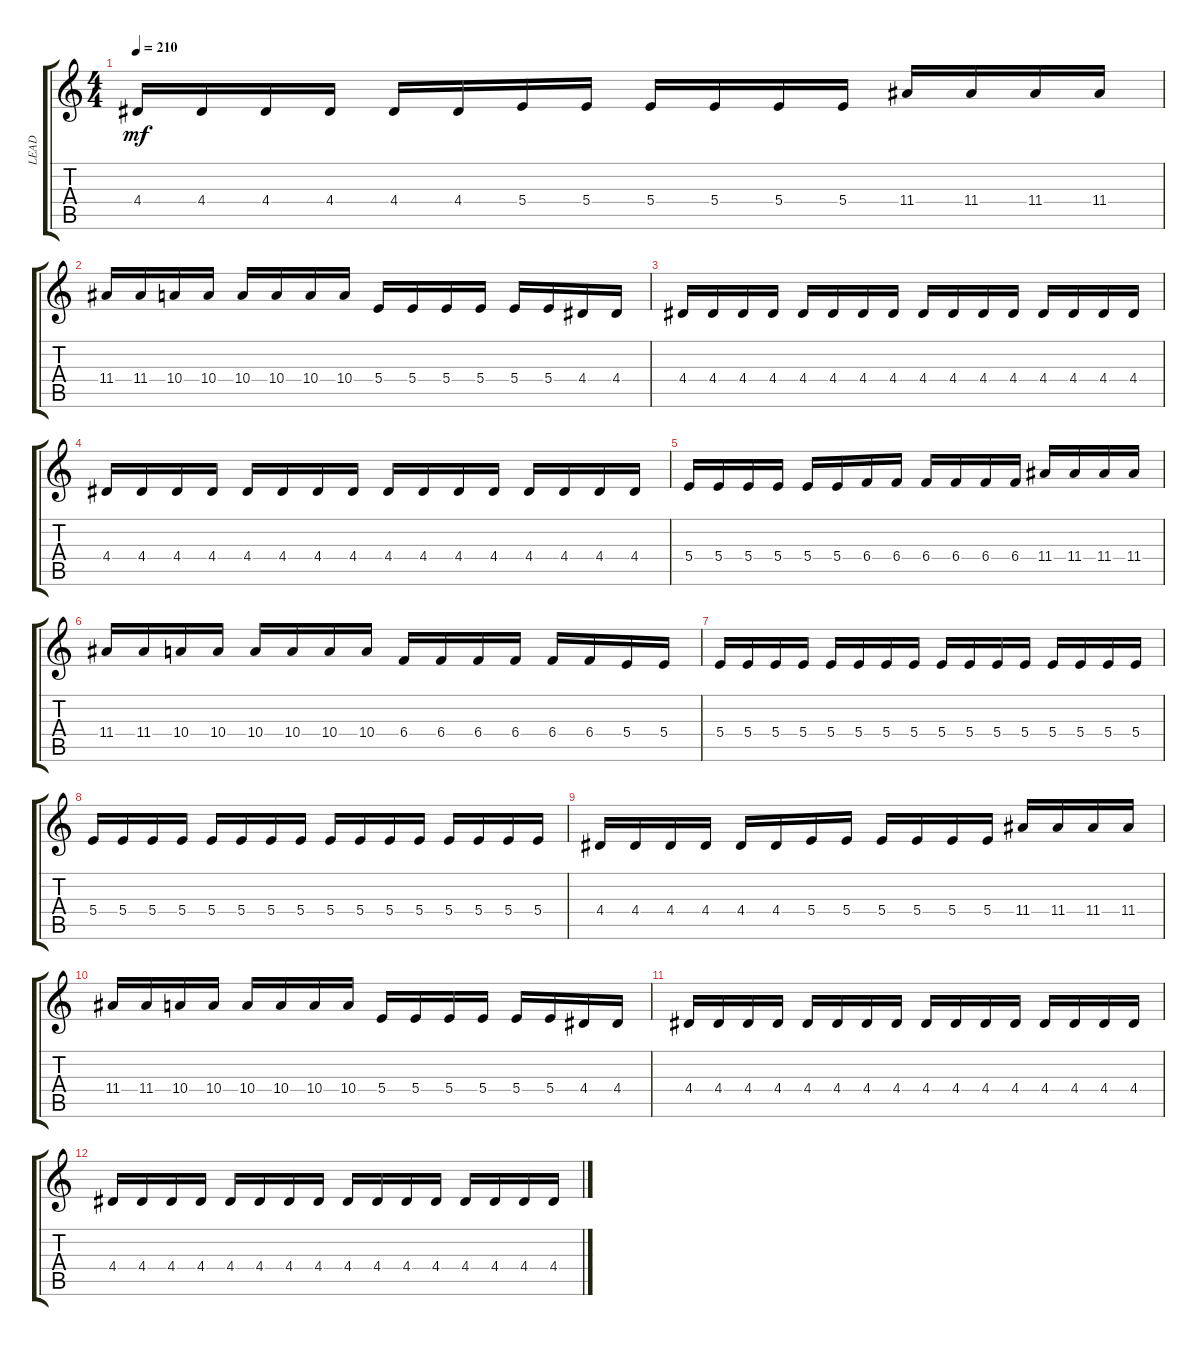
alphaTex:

\track ("LEAD" "LEAD") {instrument acousticguitarsteel}
\staff {score tabs}
\tuning (Bb3 A3 E3 B2 Gb2 B1) {hide}
\ts (4 4)
\tempo 210
\clef g2
\ks c
4.4.16{dy mf} 4.4.16 4.4.16 4.4.16 4.4.16 4.4.16 5.4.16 5.4.16 5.4.16 5.4.16 5.4.16 5.4.16 11.4.16 11.4.16 11.4.16 11.4.16 |
11.4.16 11.4.16 10.4.16 10.4.16 10.4.16 10.4.16 10.4.16 10.4.16 5.4.16 5.4.16 5.4.16 5.4.16 5.4.16 5.4.16 4.4.16 4.4.16 |
4.4.16 4.4.16 4.4.16 4.4.16 4.4.16 4.4.16 4.4.16 4.4.16 4.4.16 4.4.16 4.4.16 4.4.16 4.4.16 4.4.16 4.4.16 4.4.16 |
4.4.16 4.4.16 4.4.16 4.4.16 4.4.16 4.4.16 4.4.16 4.4.16 4.4.16 4.4.16 4.4.16 4.4.16 4.4.16 4.4.16 4.4.16 4.4.16 |
5.4.16 5.4.16 5.4.16 5.4.16 5.4.16 5.4.16 6.4.16 6.4.16 6.4.16 6.4.16 6.4.16 6.4.16 11.4.16 11.4.16 11.4.16 11.4.16 |
11.4.16 11.4.16 10.4.16 10.4.16 10.4.16 10.4.16 10.4.16 10.4.16 6.4.16 6.4.16 6.4.16 6.4.16 6.4.16 6.4.16 5.4.16 5.4.16 |
5.4.16 5.4.16 5.4.16 5.4.16 5.4.16 5.4.16 5.4.16 5.4.16 5.4.16 5.4.16 5.4.16 5.4.16 5.4.16 5.4.16 5.4.16 5.4.16 |
5.4.16 5.4.16 5.4.16 5.4.16 5.4.16 5.4.16 5.4.16 5.4.16 5.4.16 5.4.16 5.4.16 5.4.16 5.4.16 5.4.16 5.4.16 5.4.16 |
4.4.16 4.4.16 4.4.16 4.4.16 4.4.16 4.4.16 5.4.16 5.4.16 5.4.16 5.4.16 5.4.16 5.4.16 11.4.16 11.4.16 11.4.16 11.4.16 |
11.4.16 11.4.16 10.4.16 10.4.16 10.4.16 10.4.16 10.4.16 10.4.16 5.4.16 5.4.16 5.4.16 5.4.16 5.4.16 5.4.16 4.4.16 4.4.16 |
4.4.16 4.4.16 4.4.16 4.4.16 4.4.16 4.4.16 4.4.16 4.4.16 4.4.16 4.4.16 4.4.16 4.4.16 4.4.16 4.4.16 4.4.16 4.4.16 |
4.4.16 4.4.16 4.4.16 4.4.16 4.4.16 4.4.16 4.4.16 4.4.16 4.4.16 4.4.16 4.4.16 4.4.16 4.4.16 4.4.16 4.4.16 4.4.16
